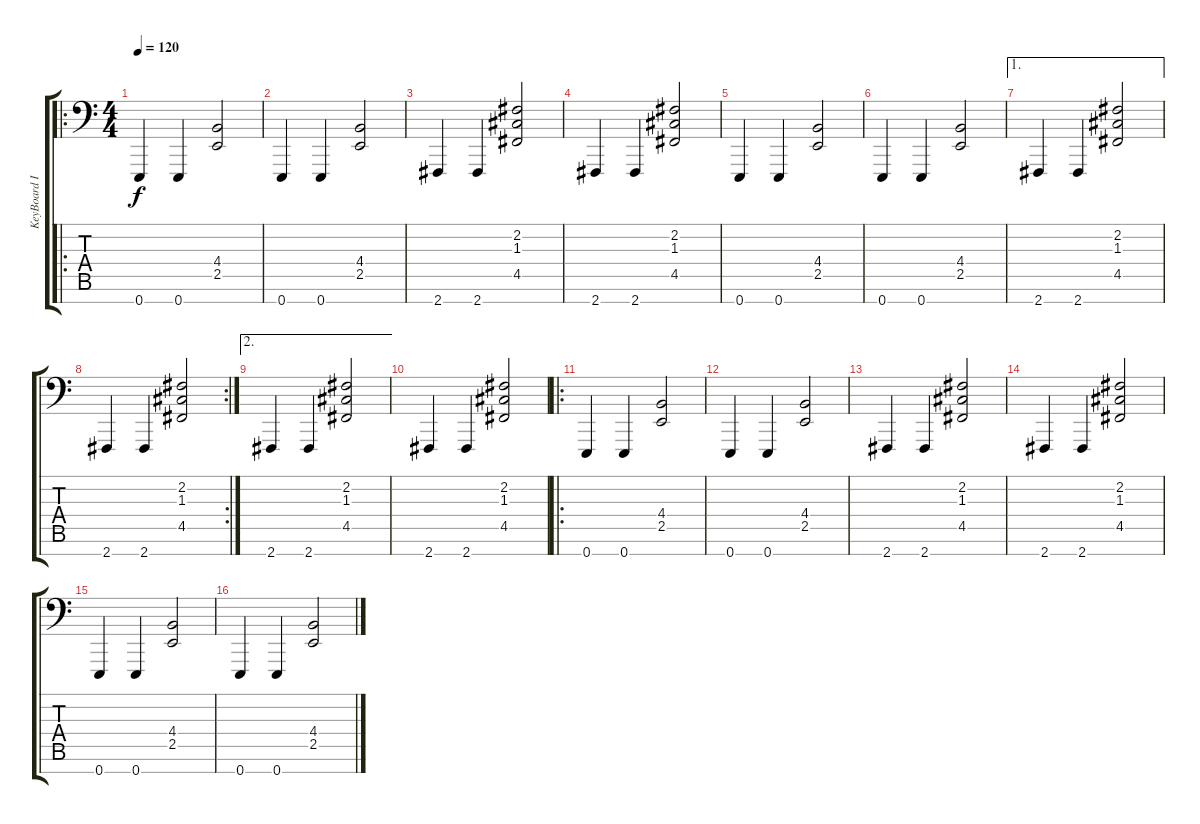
\track ("KeyBoard I" "KeyBoard I") {instrument stringensemble1}
\staff {score tabs}
\tuning (A3 E3 C3 G2 D2 A1 E1) {hide}
\ro
\ts (4 4)
\tempo 120
\clef f4
\ks c
0.7.4{dy f} 0.7.4 (4.4 2.5).2 |
0.7.4 0.7.4 (4.4 2.5).2 |
2.7.4 2.7.4 (2.2 1.3 4.5).2 |
2.7.4 2.7.4 (2.2 1.3 4.5).2 |
0.7.4 0.7.4 (4.4 2.5).2 |
0.7.4 0.7.4 (4.4 2.5).2 |
\ae 1
2.7.4 2.7.4 (2.2 1.3 4.5).2 |
\rc 2
2.7.4 2.7.4 (2.2 1.3 4.5).2 |
\ae 2
2.7.4 2.7.4 (2.2 1.3 4.5).2 |
2.7.4 2.7.4 (2.2 1.3 4.5).2 |
\ro
0.7.4 0.7.4 (4.4 2.5).2 |
0.7.4 0.7.4 (4.4 2.5).2 |
2.7.4 2.7.4 (2.2 1.3 4.5).2 |
2.7.4 2.7.4 (2.2 1.3 4.5).2 |
0.7.4 0.7.4 (4.4 2.5).2 |
0.7.4 0.7.4 (4.4 2.5).2
